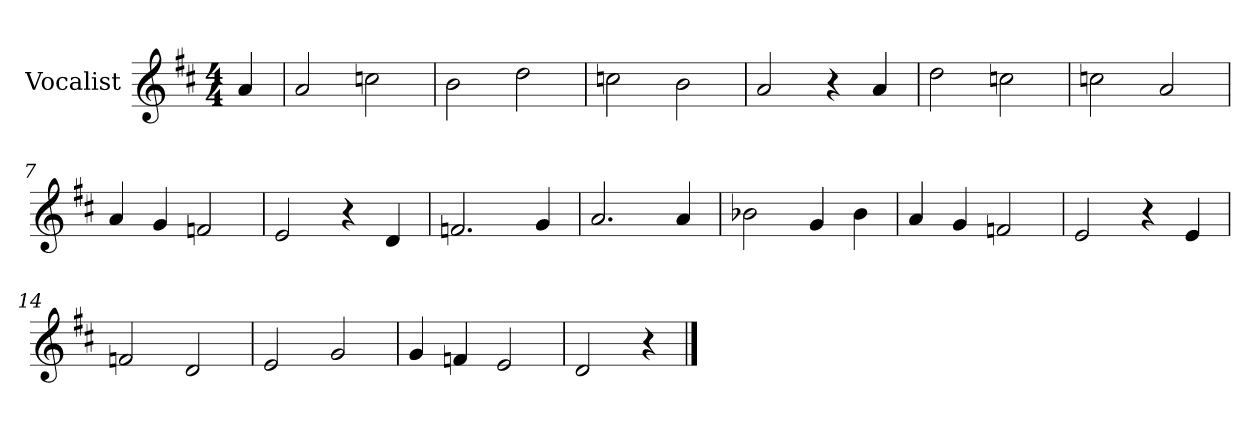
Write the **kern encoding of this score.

**kern
*part1
*staff1
*I"Vocalist
*k[f#c#]
*D:
*M4/4
=
4a
=1
2a
2ccn
=2
2b
2dd
=3
2ccn
2b
=4
2a
4r
4a
=5
2dd
2ccn
=6
2ccn
2a
=7
4a
4g
2fn
=8
2e
4r
4d
=9
2.fn
4g
=10
2.a
4a
=11
2b-X
4g
4b-
=12
4a
4g
2fn
=13
2e
4r
4e
=14
2fn
2d
=15
2e
2g
=16
4g
4fn
2e
=17
2d
4r
==
*-
